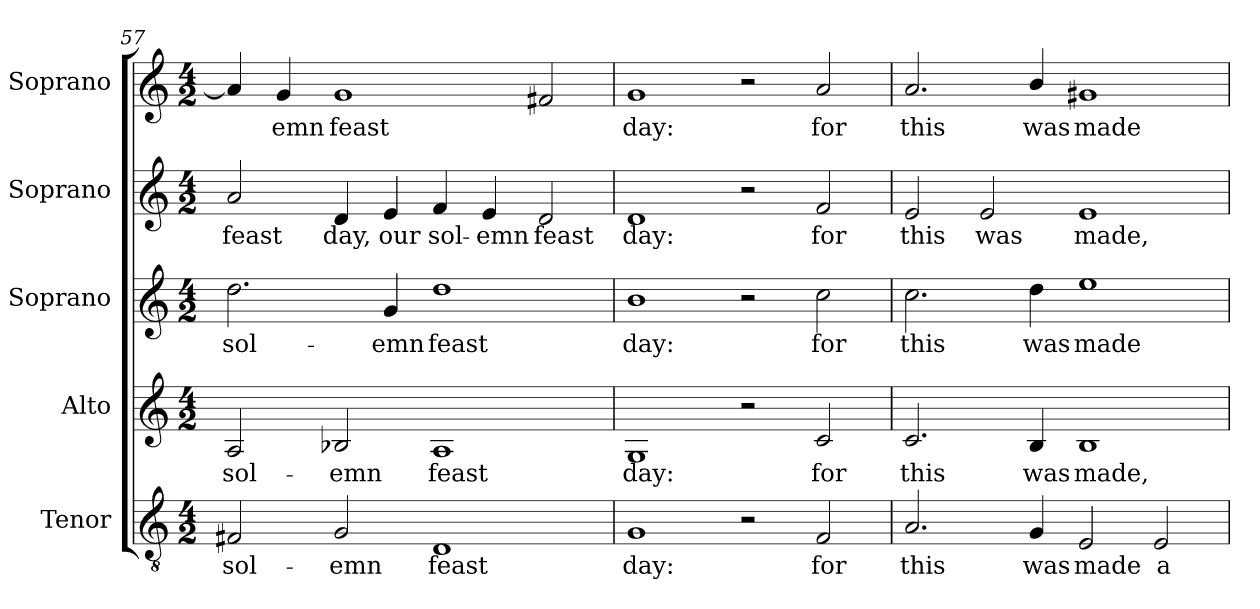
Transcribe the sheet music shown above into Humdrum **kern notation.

**kern	**text	**kern	**text	**kern	**text	**kern	**text	**kern	**text
*part5	*part5	*part4	*part4	*part3	*part3	*part2	*part2	*part1	*part1
*staff5	*staff5	*staff4	*staff4	*staff3	*staff3	*staff2	*staff2	*staff1	*staff1
*I"Tenor	*	*I"Alto	*	*I"Soprano	*	*I"Soprano	*	*I"Soprano	*
*I'T.	*	*I'A.	*	*I'S.	*	*I'S.	*	*I'S.	*
*clefGv2	*	*clefG2	*	*clefG2	*	*clefG2	*	*clefG2	*
*ITrd7c12	*	*	*	*	*	*	*	*	*
*k[]	*	*k[]	*	*k[]	*	*k[]	*	*k[]	*
*C:	*	*C:	*	*C:	*	*C:	*	*C:	*
*M4/2	*	*M4/2	*	*M4/2	*	*M4/2	*	*M4/2	*
=57	=57	=57	=57	=57	=57	=57	=57	=57	=57
!	!LO:LY:b:color=#000000	!	!	!	!	!	!	!	!
!	!	!	!LO:LY:b:color=#000000	!	!	!	!	!	!
!	!	!	!	!	!LO:LY:b:color=#000000	!	!	!	!
!	!	!	!	!	!	!	!LO:LY:b:color=#000000	!	!
2FF#Xi/	sol-	2Ai/	sol-	2.ddi\	sol-	2ai/	feast	4ai/]	.
!	!	!	!	!	!	!	!	!	!LO:LY:b:color=#000000
.	.	.	.	.	.	.	.	4gi/	-emn
!	!LO:LY:b:color=#000000	!	!	!	!	!	!	!	!
!	!	!	!LO:LY:b:color=#000000	!	!	!	!	!	!
!	!	!	!	!	!	!	!LO:LY:b:color=#000000	!	!
!	!	!	!	!	!	!	!	!	!LO:LY:b:color=#000000
2GGi/	-emn	2B-Xi/	-emn	.	.	4di/	day,	1gi	feast
!	!	!	!	!	!LO:LY:b:color=#000000	!	!	!	!
!	!	!	!	!	!	!	!LO:LY:b:color=#000000	!	!
.	.	.	.	4gi/	-emn	4ei/	our	.	.
!	!LO:LY:b:color=#000000	!	!	!	!	!	!	!	!
!	!	!	!LO:LY:b:color=#000000	!	!	!	!	!	!
!	!	!	!	!	!LO:LY:b:color=#000000	!	!	!	!
!	!	!	!	!	!	!	!LO:LY:b:color=#000000	!	!
1DDi	feast	1Ai	feast	1ddi	feast	4fi/	sol-	.	.
!	!	!	!	!	!	!	!LO:LY:b:color=#000000	!	!
.	.	.	.	.	.	4ei/	-emn	.	.
!	!	!	!	!	!	!	!LO:LY:b:color=#000000	!	!
.	.	.	.	.	.	2di/	feast	2f#Xi/	.
=58	=58	=58	=58	=58	=58	=58	=58	=58	=58
!	!LO:LY:b:color=#000000	!	!	!	!	!	!	!	!
!	!	!	!LO:LY:b:color=#000000	!	!	!	!	!	!
!	!	!	!	!	!LO:LY:b:color=#000000	!	!	!	!
!	!	!	!	!	!	!	!LO:LY:b:color=#000000	!	!
!	!	!	!	!	!	!	!	!	!LO:LY:b:color=#000000
1GGi	day:	1Gi	day:	1bi	day:	1di	day:	1gi	day:
2r	.	2r	.	2r	.	2r	.	2r	.
!	!LO:LY:b:color=#000000	!	!	!	!	!	!	!	!
!	!	!	!LO:LY:b:color=#000000	!	!	!	!	!	!
!	!	!	!	!	!LO:LY:b:color=#000000	!	!	!	!
!	!	!	!	!	!	!	!LO:LY:b:color=#000000	!	!
!	!	!	!	!	!	!	!	!	!LO:LY:b:color=#000000
2FFi/	for	2ci/	for	2cci\	for	2fi/	for	2ai/	for
=59	=59	=59	=59	=59	=59	=59	=59	=59	=59
!	!LO:LY:b:color=#000000	!	!	!	!	!	!	!	!
!	!	!	!LO:LY:b:color=#000000	!	!	!	!	!	!
!	!	!	!	!	!LO:LY:b:color=#000000	!	!	!	!
!	!	!	!	!	!	!	!LO:LY:b:color=#000000	!	!
!	!	!	!	!	!	!	!	!	!LO:LY:b:color=#000000
2.AAi/	this	2.ci/	this	2.cci\	this	2ei/	this	2.ai/	this
!	!	!	!	!	!	!	!LO:LY:b:color=#000000	!	!
.	.	.	.	.	.	2ei/	was	.	.
!	!LO:LY:b:color=#000000	!	!	!	!	!	!	!	!
!	!	!	!LO:LY:b:color=#000000	!	!	!	!	!	!
!	!	!	!	!	!LO:LY:b:color=#000000	!	!	!	!
!	!	!	!	!	!	!	!	!	!LO:LY:b:color=#000000
4GGi/	was	4Bi/	was	4ddi\	was	.	.	4bi/	was
!	!LO:LY:b:color=#000000	!	!	!	!	!	!	!	!
!	!	!	!LO:LY:b:color=#000000	!	!	!	!	!	!
!	!	!	!	!	!LO:LY:b:color=#000000	!	!	!	!
!	!	!	!	!	!	!	!LO:LY:b:color=#000000	!	!
!	!	!	!	!	!	!	!	!	!LO:LY:b:color=#000000
2EEi/	made	1Bi	made,	1eei	made	1ei	made,	1g#Xi	made
!	!LO:LY:b:color=#000000	!	!	!	!	!	!	!	!
2EEi/	a	.	.	.	.	.	.	.	.
=	=	=	=	=	=	=	=	=	=
*-	*-	*-	*-	*-	*-	*-	*-	*-	*-
